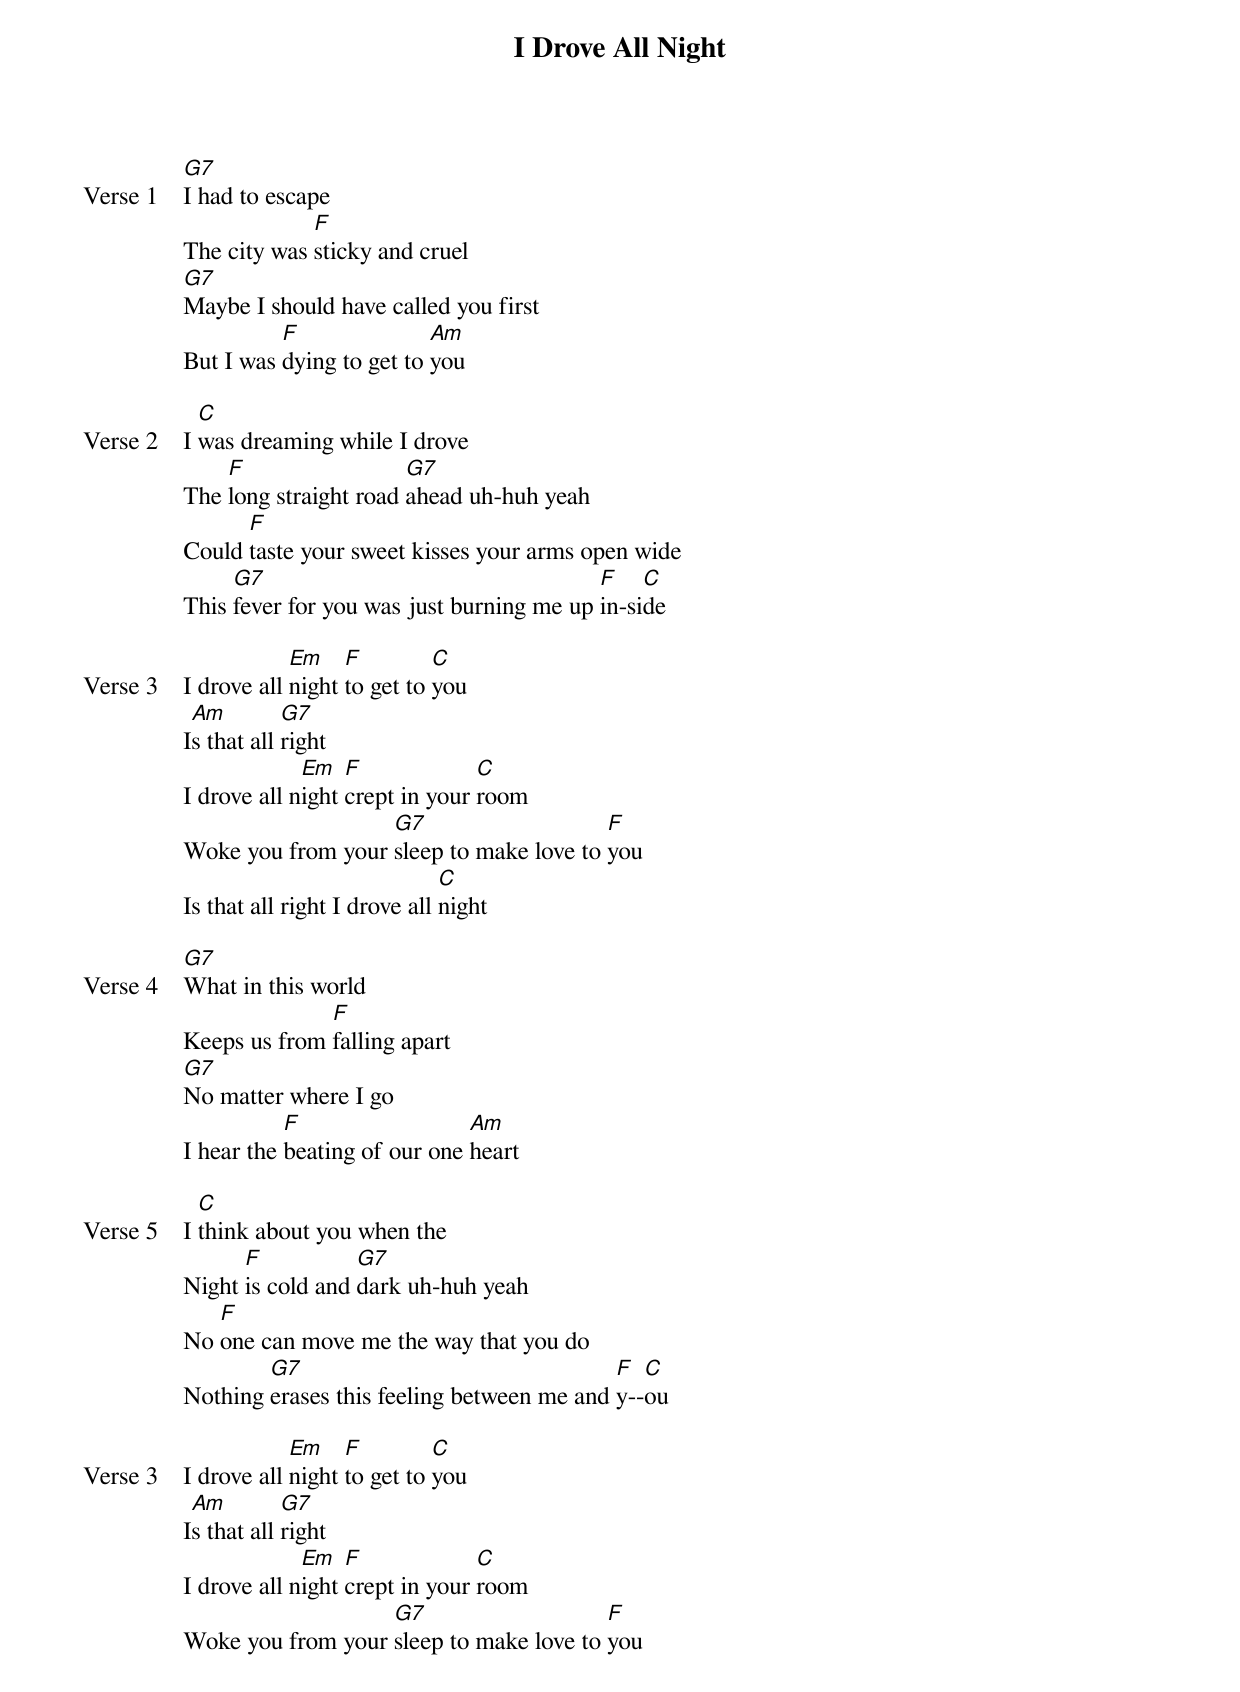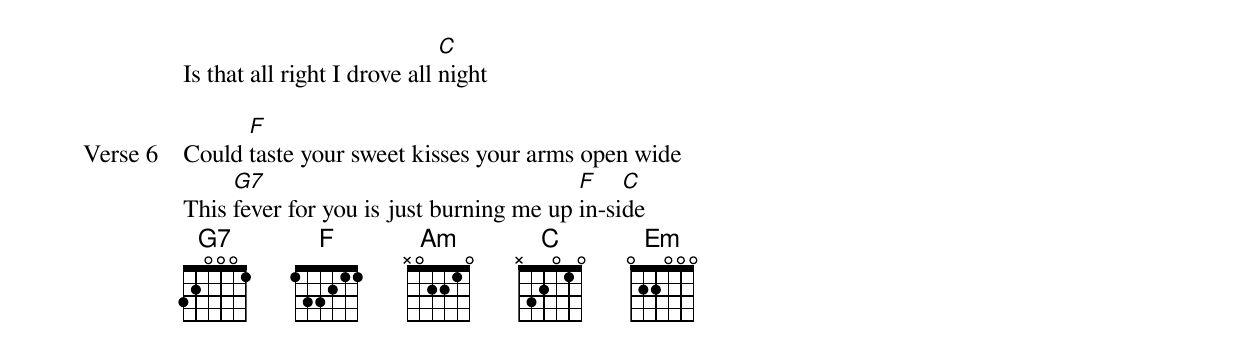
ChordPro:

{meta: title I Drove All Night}
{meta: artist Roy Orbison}
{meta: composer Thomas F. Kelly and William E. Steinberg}

{start_of_verse: Verse 1}
[G7]I had to escape
The city was [F]sticky and cruel
[G7]Maybe I should have called you first
But I was [F]dying to get to [Am]you
{end_of_verse}

{start_of_verse: Verse 2}
I [C]was dreaming while I drove
The [F]long straight road [G7]ahead uh-huh yeah
Could [F]taste your sweet kisses your arms open wide
This [G7]fever for you was just burning me up [F]in-si[C]de
{end_of_verse}

{start_of_verse: Verse 3}
I drove all [Em]night [F]to get to [C]you
I[Am]s that all [G7]right
I drove all n[Em]ight [F]crept in your [C]room
Woke you from your [G7]sleep to make love to [F]you
Is that all right I drove all [C]night
{end_of_verse}

{start_of_verse: Verse 4}
[G7]What in this world
Keeps us from [F]falling apart
[G7]No matter where I go
I hear the [F]beating of our one [Am]heart
{end_of_verse}

{start_of_verse: Verse 5}
I [C]think about you when the
Night [F]is cold and [G7]dark uh-huh yeah
No [F]one can move me the way that you do
Nothing [G7]erases this feeling between me and [F]y--[C]ou
{end_of_verse}

{start_of_verse: Verse 3}
I drove all [Em]night [F]to get to [C]you
I[Am]s that all [G7]right
I drove all n[Em]ight [F]crept in your [C]room
Woke you from your [G7]sleep to make love to [F]you
Is that all right I drove all [C]night
{end_of_verse}

{start_of_verse: Verse 6}
Could [F]taste your sweet kisses your arms open wide
This [G7]fever for you is just burning me up [F]in-si[C]de
{end_of_verse}
